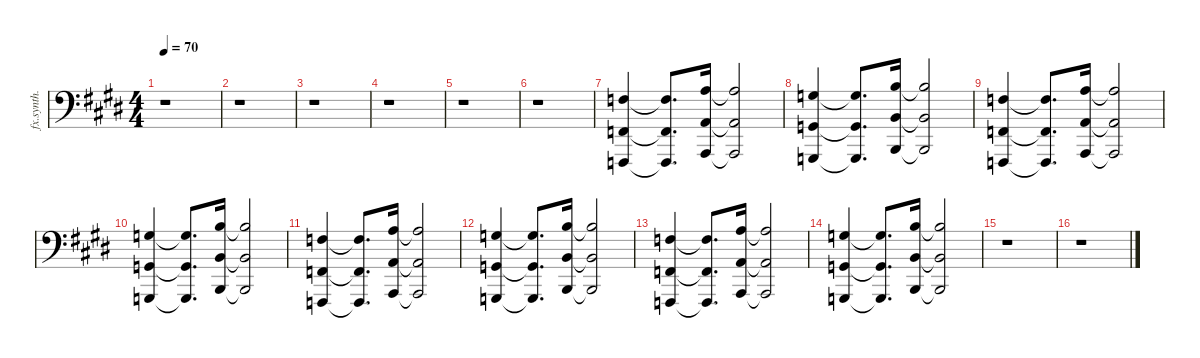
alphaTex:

\defaultSystemsLayout 4
\hideDynamics
\bracketExtendMode nobrackets
\otherSystemsTrackNameOrientation horizontal
\track ("Effect 2" "fx.synth.") {defaultSystemsLayout 8 mute instrument seashore}
\staff {score}
\tuning (E4 C4 G3 C3 G2 C2)
\displaytranspose -7
\ts (4 4)
\tempo 70
\clef f4
\ks e
r.1{dy f beam Down} |
r.1{beam Down} |
r.1{beam Down} |
r.1{beam Down} |
r.1{beam Down} |
r.1{beam Down} |
(0.2{acc forcenatural} 0.4{acc forcenatural} 0.6{acc forcenatural}).4{beam Up} (0.2{t acc forcenatural} 0.4{t acc forcenatural} 0.6{t acc forcenatural}).8{d beam Up} (4.2{acc forcenatural} 4.4{acc forcenatural} 4.6{acc forcenatural}).16{beam Up} (4.2{t acc forcenatural} 4.4{t acc forcenatural} 4.6{t acc forcenatural}).2{beam Up} |
(2.2{acc forcenatural} 2.4{acc forcenatural} 2.6{acc forcenatural}).4{beam Up} (2.2{t acc forcenatural} 2.4{t acc forcenatural} 2.6{t acc forcenatural}).8{d beam Up} (6.2{acc forcenatural} 6.4{acc forcenatural} 6.6{acc forcenatural}).16{beam Up} (6.2{t acc forcenatural} 6.4{t acc forcenatural} 6.6{t acc forcenatural}).2{beam Up} |
(0.2{acc forcenatural} 0.4{acc forcenatural} 0.6{acc forcenatural}).4{beam Up} (0.2{t acc forcenatural} 0.4{t acc forcenatural} 0.6{t acc forcenatural}).8{d beam Up} (4.2{acc forcenatural} 4.4{acc forcenatural} 4.6{acc forcenatural}).16{beam Up} (4.2{t acc forcenatural} 4.4{t acc forcenatural} 4.6{t acc forcenatural}).2{beam Up} |
(2.2{acc forcenatural} 2.4{acc forcenatural} 2.6{acc forcenatural}).4{beam Up} (2.2{t acc forcenatural} 2.4{t acc forcenatural} 2.6{t acc forcenatural}).8{d beam Up} (6.2{acc forcenatural} 6.4{acc forcenatural} 6.6{acc forcenatural}).16{beam Up} (6.2{t acc forcenatural} 6.4{t acc forcenatural} 6.6{t acc forcenatural}).2{beam Up} |
(0.2{acc forcenatural} 0.4{acc forcenatural} 0.6{acc forcenatural}).4{beam Up} (0.2{t acc forcenatural} 0.4{t acc forcenatural} 0.6{t acc forcenatural}).8{d beam Up} (4.2{acc forcenatural} 4.4{acc forcenatural} 4.6{acc forcenatural}).16{beam Up} (4.2{t acc forcenatural} 4.4{t acc forcenatural} 4.6{t acc forcenatural}).2{beam Up} |
(2.2{acc forcenatural} 2.4{acc forcenatural} 2.6{acc forcenatural}).4{beam Up} (2.2{t acc forcenatural} 2.4{t acc forcenatural} 2.6{t acc forcenatural}).8{d beam Up} (6.2{acc forcenatural} 6.4{acc forcenatural} 6.6{acc forcenatural}).16{beam Up} (6.2{t acc forcenatural} 6.4{t acc forcenatural} 6.6{t acc forcenatural}).2{beam Up} |
(0.2{acc forcenatural} 0.4{acc forcenatural} 0.6{acc forcenatural}).4{beam Up} (0.2{t acc forcenatural} 0.4{t acc forcenatural} 0.6{t acc forcenatural}).8{d beam Up} (4.2{acc forcenatural} 4.4{acc forcenatural} 4.6{acc forcenatural}).16{beam Up} (4.2{t acc forcenatural} 4.4{t acc forcenatural} 4.6{t acc forcenatural}).2{beam Up} |
(2.2{acc forcenatural} 2.4{acc forcenatural} 2.6{acc forcenatural}).4{beam Up} (2.2{t acc forcenatural} 2.4{t acc forcenatural} 2.6{t acc forcenatural}).8{d beam Up} (6.2{acc forcenatural} 6.4{acc forcenatural} 6.6{acc forcenatural}).16{beam Up} (6.2{t acc forcenatural} 6.4{t acc forcenatural} 6.6{t acc forcenatural}).2{beam Up} |
r.1{beam Down} |
r.1{beam Down}
